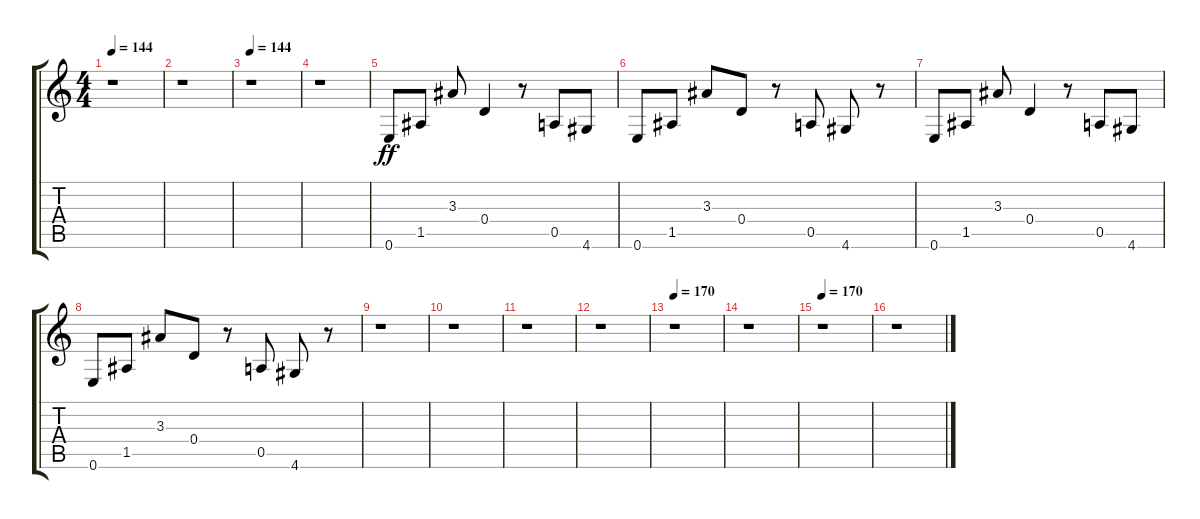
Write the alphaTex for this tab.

\track "" {instrument electricguitarclean}
\staff {score tabs}
\tuning (E4 B3 G3 D3 A2 E2) {hide}
\ts (4 4)
\tempo 144
\clef g2
\ks c
r.1{dy ff} |
r.1 |
\tempo 144
r.1 |
r.1 |
0.6.8 1.5.8 3.3.8 0.4.4 r.8 0.5.8 4.6.8 |
0.6.8 1.5.8 3.3.8 0.4.8 r.8 0.5.8 4.6.8 r.8 |
0.6.8 1.5.8 3.3.8 0.4.4 r.8 0.5.8 4.6.8 |
0.6.8 1.5.8 3.3.8 0.4.8 r.8 0.5.8 4.6.8 r.8 |
r.1 |
r.1 |
r.1 |
r.1 |
\tempo 170
r.1 |
r.1 |
\tempo 170
r.1 |
r.1
